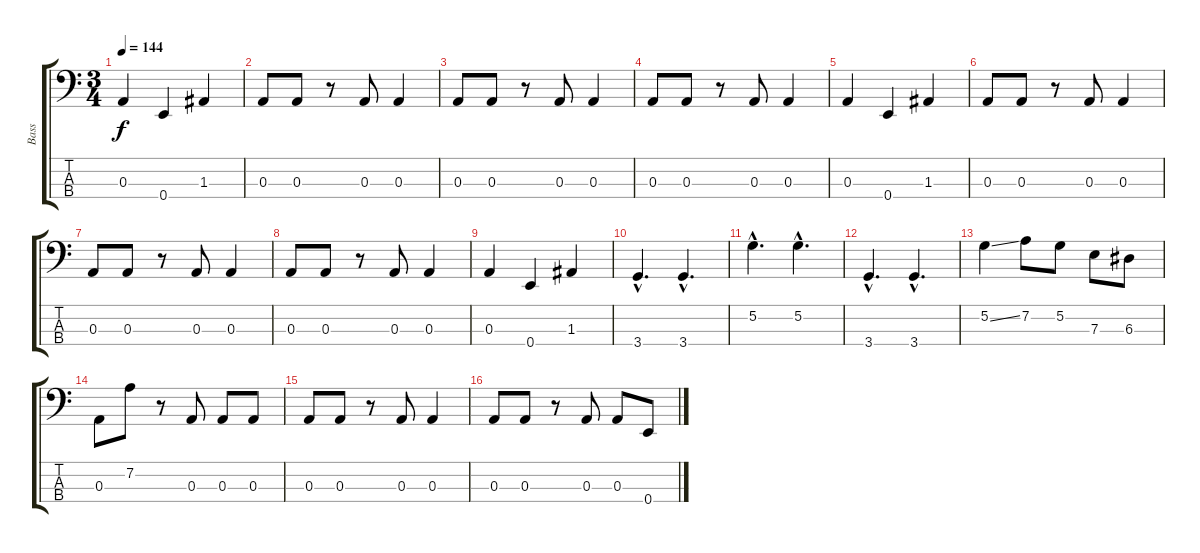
\track ("Bass" "Bass") {instrument fretlessbass}
\staff {score tabs}
\tuning (G2 D2 A1 E1) {hide}
\ts (3 4)
\tempo 144
\clef f4
\ks c
0.3.4{dy f} 0.4.4 1.3.4 |
0.3.8 0.3.8 r.8 0.3.8 0.3.4 |
0.3.8 0.3.8 r.8 0.3.8 0.3.4 |
0.3.8 0.3.8 r.8 0.3.8 0.3.4 |
0.3.4 0.4.4 1.3.4 |
0.3.8 0.3.8 r.8 0.3.8 0.3.4 |
0.3.8 0.3.8 r.8 0.3.8 0.3.4 |
0.3.8 0.3.8 r.8 0.3.8 0.3.4 |
0.3.4 0.4.4 1.3.4 |
3.4{hac}.4{d} 3.4{hac}.4{d} |
5.2{hac}.4{d} 5.2{hac}.4{d} |
3.4{hac}.4{d} 3.4{hac}.4{d} |
5.2{ss}.4 7.2.8 5.2.8 7.3.8 6.3.8 |
0.3.8 7.2.8 r.8 0.3.8 0.3.8 0.3.8 |
0.3.8 0.3.8 r.8 0.3.8 0.3.4 |
0.3.8 0.3.8 r.8 0.3.8 0.3.8 0.4.8
